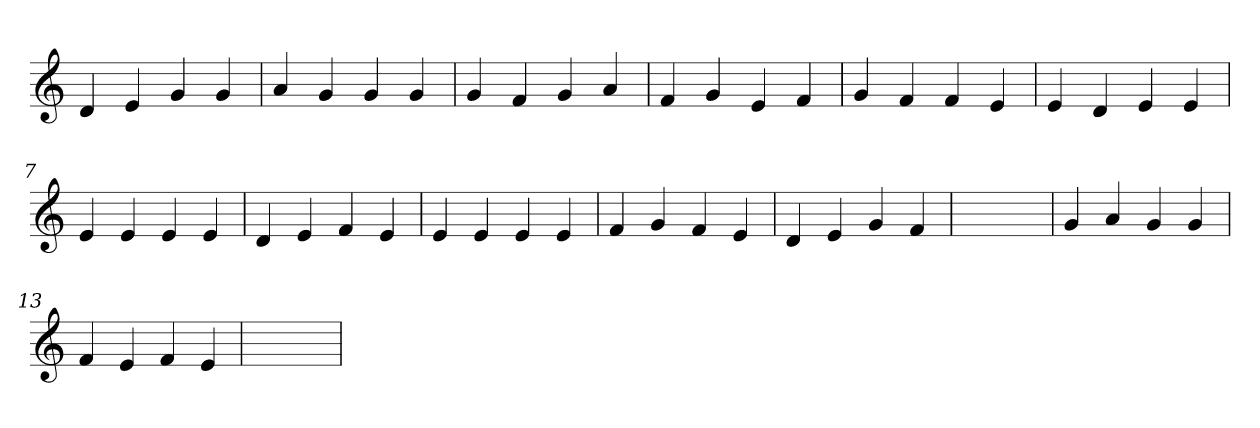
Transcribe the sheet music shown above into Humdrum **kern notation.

**kern
*part1
*staff1
*clefG2
=1
4d
4e
4g
4g
=2
4a
4g
4g
4g
=3
4g
4f
4g
4a
=4
4f
4g
4e
4f
=5
4g
4f
4f
4e
=6
4e
4d
4e
4e
=7
4e
4e
4e
4e
=8
4d
4e
4f
4e
=9
4e
4e
4e
4e
=10
4f
4g
4f
4e
=11
4d
4e
4g
4f
=12
1ryy
=12
4g
4a
4g
4g
=13
4f
4e
4f
4e
=14
1ryy
=
*-
